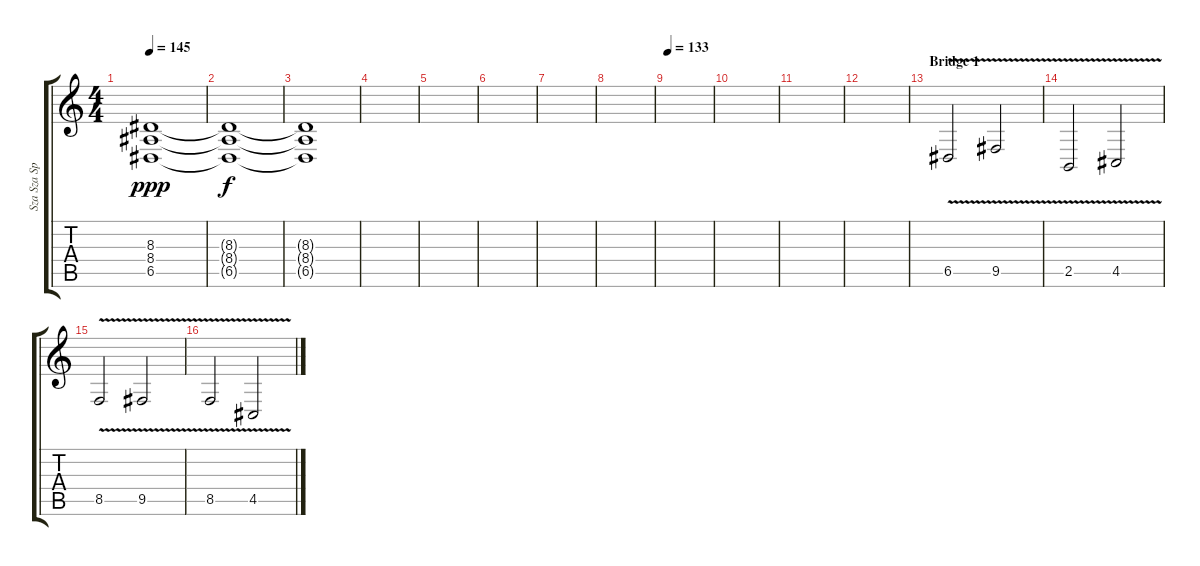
\track ("Sza Sza Speck" "Sza Sza Sp") {instrument reedorgan}
\staff {score tabs}
\tuning (E4 B3 G3 D3 A2 E2) {hide}
\ts (4 4)
\tempo 145
\clef g2
\ks c
(8.3 8.4 6.5).1{dy ppp} |
(8.3{t} 8.4{t} 6.5{t}).1{dy f} |
(8.3{t} 8.4{t} 6.5{t}).1 |
|
|
|
|
|
\tempo 133
|
|
|
|
\section ("" "Bridge 1")
6.5{v}.2 9.5{v}.2 |
2.5{v}.2 4.5{v}.2 |
8.5{v}.2 9.5{v}.2 |
8.5{v}.2 4.5{v}.2
